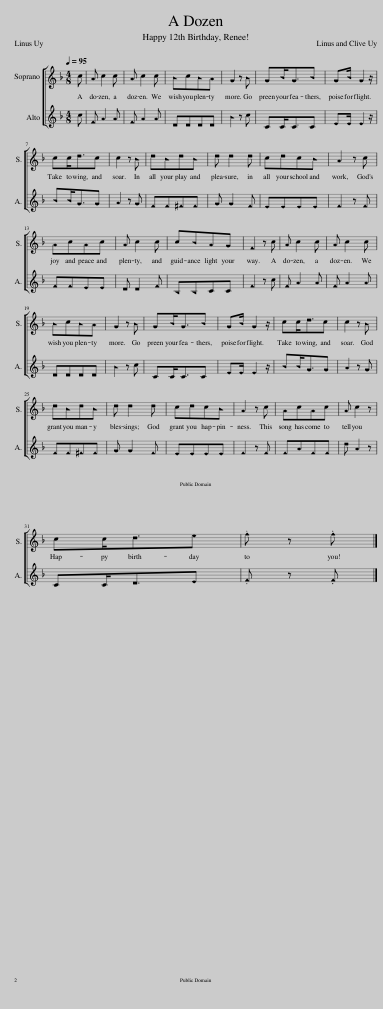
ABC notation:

X:1
%%score [ 1 2 ]
L:1/8
Q:1/4=95
M:4/8
I:linebreak $
K:F
V:1 treble
V:2 treble
V:1
 c | A c2 c | A c2 c | BcBA | G2 z B | %5
 GB<GB | GB/ G2 z/ |$ cc<dc | c2 z B | dBdB | %10
 d d2 d | cdcB | A2 z c |$ AcAc | A c2 c | %15
 cBAG | F2 z c | A c2 c | A c2 c |$ BcBA | %20
 G2 z B | GB<GB | GB/ G2 z/ | cc<dc | c2 z B |$ %25
 dBdB | d d2 d | cdcB | A2 z c | AcAc | %30
 A c2 z |$ cc<de | .f z .f |] %33
V:2
 c | F A2 A | F A2 A | DDDD | B2 z c | %5
 CC<CC | EE/ E2 z/ |$ BB<GG | A2 z G | FF^FF | %10
 G G2 F | EEEE | F2 z F |$ FFEE | D D2 F | %15
 B,B,CC | F2 z c | F A2 A | F A2 A |$ DDDD | %20
 B2 z c | CC<CC | EE/ E2 z/ | BB<GG | A2 z G |$ %25
 FF^FF | G G2 F | EEEE | F2 z F | FAFF | %30
 d A2 z |$ CC<DE | .F z .F |] %33
